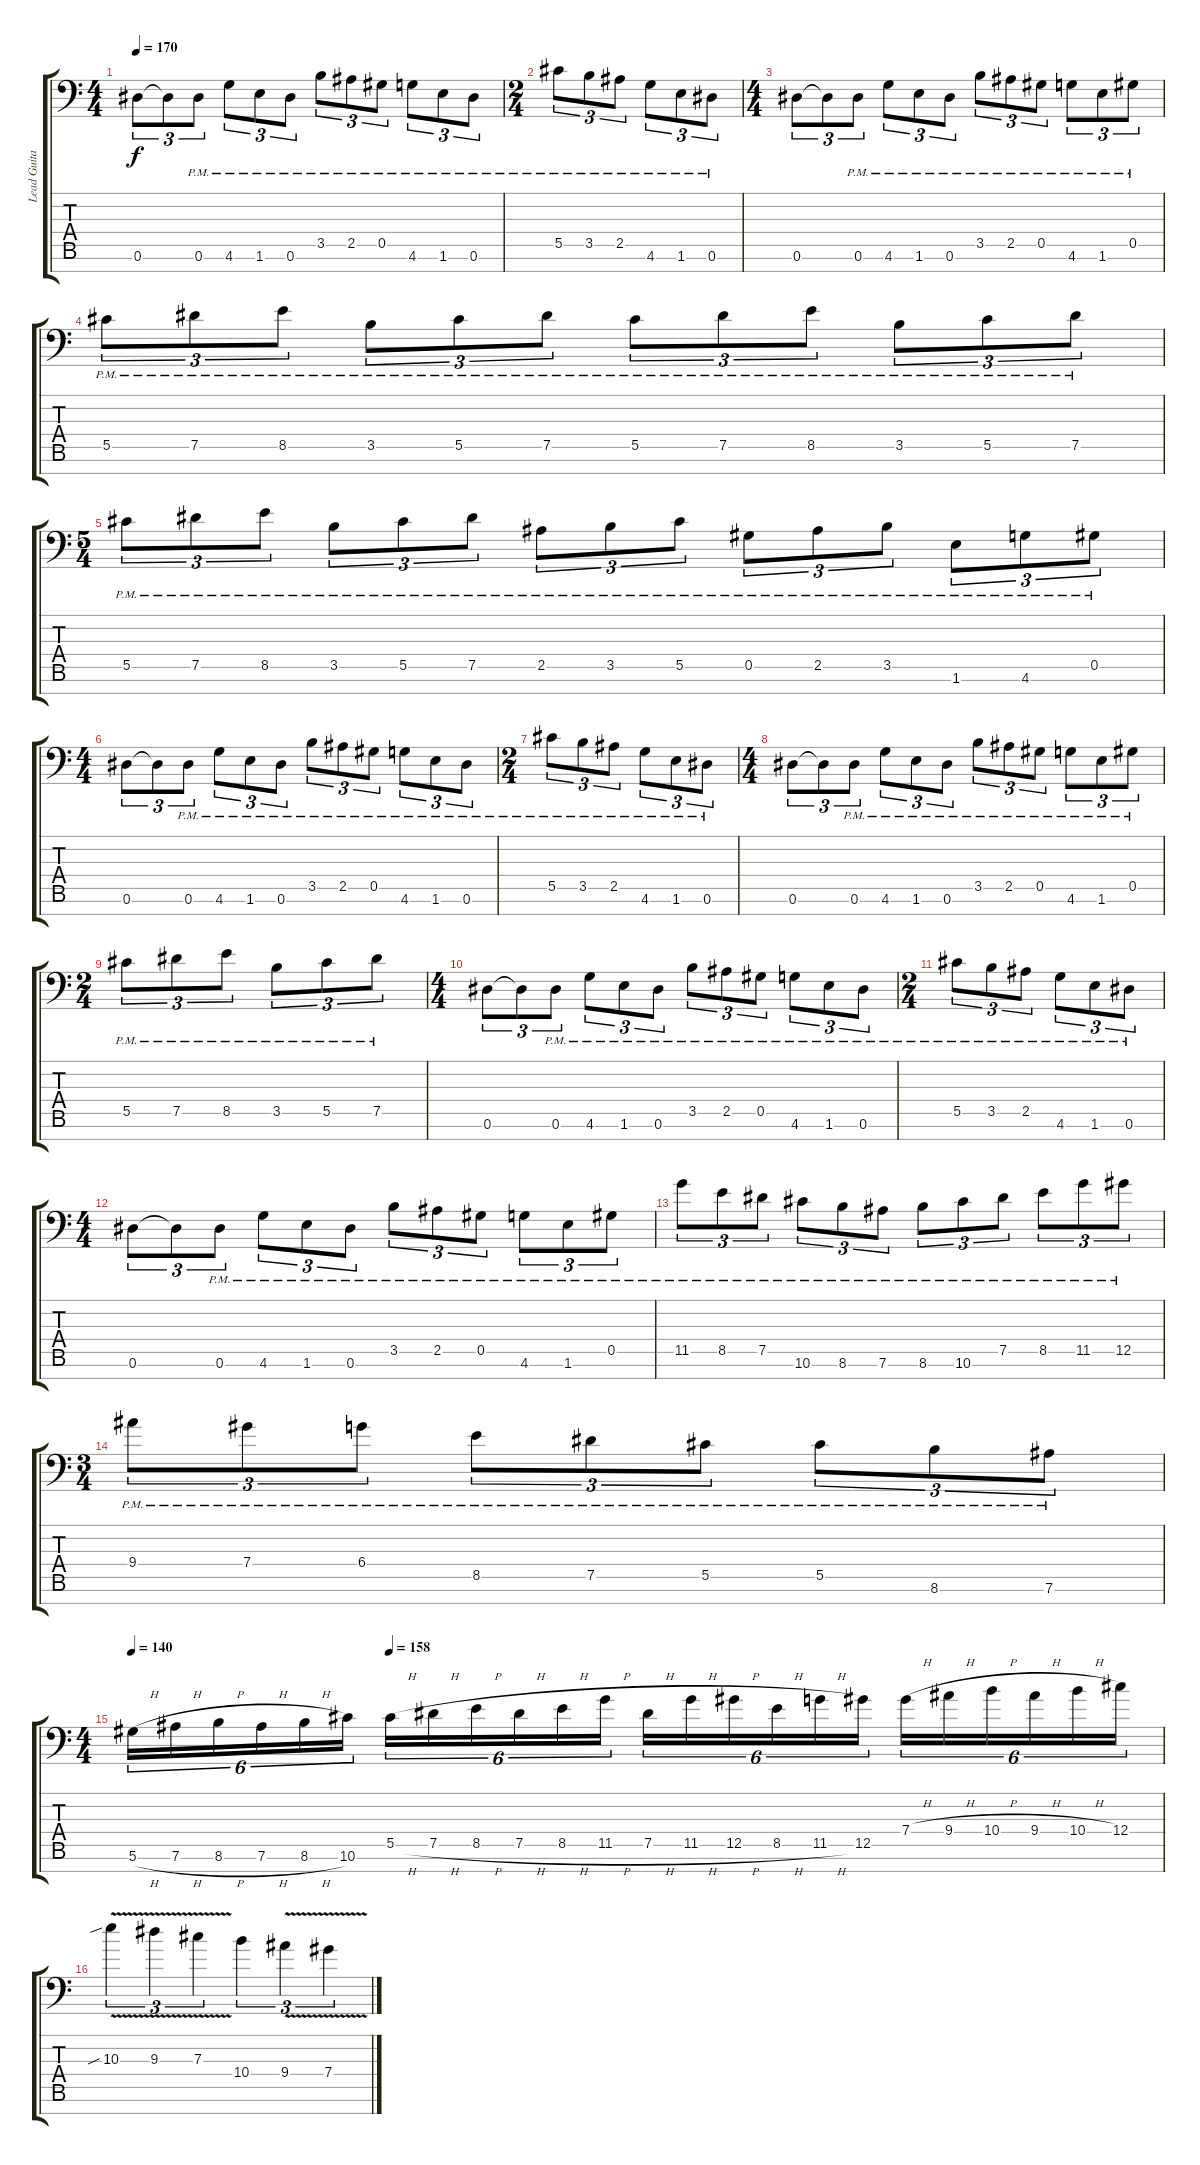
\track ("Lead Guitar" "Lead Guita") {instrument distortionguitar}
\staff {score tabs}
\tuning (Eb4 Bb3 Gb3 Db3 Ab2 Eb2 Bb1) {hide}
\ts (4 4)
\tempo 170
\clef f4
\ks c
0.6.8{tu (3 2) dy f} 0.6{t}.8{tu (3 2)} 0.6{pm}.8{tu (3 2)} 4.6{pm}.8{tu (3 2)} 1.6{pm}.8{tu (3 2)} 0.6{pm}.8{tu (3 2)} 3.5{pm}.8{tu (3 2)} 2.5{pm}.8{tu (3 2)} 0.5{pm}.8{tu (3 2)} 4.6{pm}.8{tu (3 2)} 1.6{pm}.8{tu (3 2)} 0.6{pm}.8{tu (3 2)} |
\ts (2 4)
5.5{pm}.8{tu (3 2)} 3.5{pm}.8{tu (3 2)} 2.5{pm}.8{tu (3 2)} 4.6{pm}.8{tu (3 2)} 1.6{pm}.8{tu (3 2)} 0.6{pm}.8{tu (3 2)} |
\ts (4 4)
0.6.8{tu (3 2)} 0.6{t}.8{tu (3 2)} 0.6{pm}.8{tu (3 2)} 4.6{pm}.8{tu (3 2)} 1.6{pm}.8{tu (3 2)} 0.6{pm}.8{tu (3 2)} 3.5{pm}.8{tu (3 2)} 2.5{pm}.8{tu (3 2)} 0.5{pm}.8{tu (3 2)} 4.6{pm}.8{tu (3 2)} 1.6{pm}.8{tu (3 2)} 0.5{pm}.8{tu (3 2)} |
5.5{pm}.8{tu (3 2)} 7.5{pm}.8{tu (3 2)} 8.5{pm}.8{tu (3 2)} 3.5{pm}.8{tu (3 2)} 5.5{pm}.8{tu (3 2)} 7.5{pm}.8{tu (3 2)} 5.5{pm}.8{tu (3 2)} 7.5{pm}.8{tu (3 2)} 8.5{pm}.8{tu (3 2)} 3.5{pm}.8{tu (3 2)} 5.5{pm}.8{tu (3 2)} 7.5{pm}.8{tu (3 2)} |
\ts (5 4)
5.5{pm}.8{tu (3 2)} 7.5{pm}.8{tu (3 2)} 8.5{pm}.8{tu (3 2)} 3.5{pm}.8{tu (3 2)} 5.5{pm}.8{tu (3 2)} 7.5{pm}.8{tu (3 2)} 2.5{pm}.8{tu (3 2)} 3.5{pm}.8{tu (3 2)} 5.5{pm}.8{tu (3 2)} 0.5{pm}.8{tu (3 2)} 2.5{pm}.8{tu (3 2)} 3.5{pm}.8{tu (3 2)} 1.6{pm}.8{tu (3 2)} 4.6{pm}.8{tu (3 2)} 0.5{pm}.8{tu (3 2)} |
\ts (4 4)
0.6.8{tu (3 2)} 0.6{t}.8{tu (3 2)} 0.6{pm}.8{tu (3 2)} 4.6{pm}.8{tu (3 2)} 1.6{pm}.8{tu (3 2)} 0.6{pm}.8{tu (3 2)} 3.5{pm}.8{tu (3 2)} 2.5{pm}.8{tu (3 2)} 0.5{pm}.8{tu (3 2)} 4.6{pm}.8{tu (3 2)} 1.6{pm}.8{tu (3 2)} 0.6{pm}.8{tu (3 2)} |
\ts (2 4)
5.5{pm}.8{tu (3 2)} 3.5{pm}.8{tu (3 2)} 2.5{pm}.8{tu (3 2)} 4.6{pm}.8{tu (3 2)} 1.6{pm}.8{tu (3 2)} 0.6{pm}.8{tu (3 2)} |
\ts (4 4)
0.6.8{tu (3 2)} 0.6{t}.8{tu (3 2)} 0.6{pm}.8{tu (3 2)} 4.6{pm}.8{tu (3 2)} 1.6{pm}.8{tu (3 2)} 0.6{pm}.8{tu (3 2)} 3.5{pm}.8{tu (3 2)} 2.5{pm}.8{tu (3 2)} 0.5{pm}.8{tu (3 2)} 4.6{pm}.8{tu (3 2)} 1.6{pm}.8{tu (3 2)} 0.5{pm}.8{tu (3 2)} |
\ts (2 4)
5.5{pm}.8{tu (3 2)} 7.5{pm}.8{tu (3 2)} 8.5{pm}.8{tu (3 2)} 3.5{pm}.8{tu (3 2)} 5.5{pm}.8{tu (3 2)} 7.5{pm}.8{tu (3 2)} |
\ts (4 4)
0.6.8{tu (3 2)} 0.6{t}.8{tu (3 2)} 0.6{pm}.8{tu (3 2)} 4.6{pm}.8{tu (3 2)} 1.6{pm}.8{tu (3 2)} 0.6{pm}.8{tu (3 2)} 3.5{pm}.8{tu (3 2)} 2.5{pm}.8{tu (3 2)} 0.5{pm}.8{tu (3 2)} 4.6{pm}.8{tu (3 2)} 1.6{pm}.8{tu (3 2)} 0.6{pm}.8{tu (3 2)} |
\ts (2 4)
5.5{pm}.8{tu (3 2)} 3.5{pm}.8{tu (3 2)} 2.5{pm}.8{tu (3 2)} 4.6{pm}.8{tu (3 2)} 1.6{pm}.8{tu (3 2)} 0.6{pm}.8{tu (3 2)} |
\ts (4 4)
0.6.8{tu (3 2)} 0.6{t}.8{tu (3 2)} 0.6{pm}.8{tu (3 2)} 4.6{pm}.8{tu (3 2)} 1.6{pm}.8{tu (3 2)} 0.6{pm}.8{tu (3 2)} 3.5{pm}.8{tu (3 2)} 2.5{pm}.8{tu (3 2)} 0.5{pm}.8{tu (3 2)} 4.6{pm}.8{tu (3 2)} 1.6{pm}.8{tu (3 2)} 0.5{pm}.8{tu (3 2)} |
11.5{pm}.8{tu (3 2)} 8.5{pm}.8{tu (3 2)} 7.5{pm}.8{tu (3 2)} 10.6{pm}.8{tu (3 2)} 8.6{pm}.8{tu (3 2)} 7.6{pm}.8{tu (3 2)} 8.6{pm}.8{tu (3 2)} 10.6{pm}.8{tu (3 2)} 7.5{pm}.8{tu (3 2)} 8.5{pm}.8{tu (3 2)} 11.5{pm}.8{tu (3 2)} 12.5{pm}.8{tu (3 2)} |
\ts (3 4)
9.4{pm}.8{tu (3 2)} 7.4{pm}.8{tu (3 2)} 6.4{pm}.8{tu (3 2)} 8.5{pm}.8{tu (3 2)} 7.5{pm}.8{tu (3 2)} 5.5{pm}.8{tu (3 2)} 5.5{pm}.8{tu (3 2)} 8.6{pm}.8{tu (3 2)} 7.6{pm}.8{tu (3 2)} |
\ts (4 4)
\tempo 140
\tempo (158 0.25)
5.6{h}.16{tu (6 4)} 7.6{h}.16{tu (6 4)} 8.6{h}.16{tu (6 4)} 7.6{h}.16{tu (6 4)} 8.6{h}.16{tu (6 4)} 10.6.16{tu (6 4)} 5.5{h}.16{tu (6 4)} 7.5{h}.16{tu (6 4)} 8.5{h}.16{tu (6 4)} 7.5{h}.16{tu (6 4)} 8.5{h}.16{tu (6 4)} 11.5{h}.16{tu (6 4)} 7.5{h}.16{tu (6 4)} 11.5{h}.16{tu (6 4)} 12.5{h}.16{tu (6 4)} 8.5{h}.16{tu (6 4)} 11.5{h}.16{tu (6 4)} 12.5.16{tu (6 4)} 7.4{h}.16{tu (6 4)} 9.4{h}.16{tu (6 4)} 10.4{h}.16{tu (6 4)} 9.4{h}.16{tu (6 4)} 10.4{h}.16{tu (6 4)} 12.4.16{tu (6 4)} |
10.3{v sib}.4{tu (3 2)} 9.3{v}.4{tu (3 2)} 7.3{v}.4{tu (3 2)} 10.4.4{tu (3 2)} 9.4{v}.4{tu (3 2)} 7.4{v}.4{tu (3 2)}
